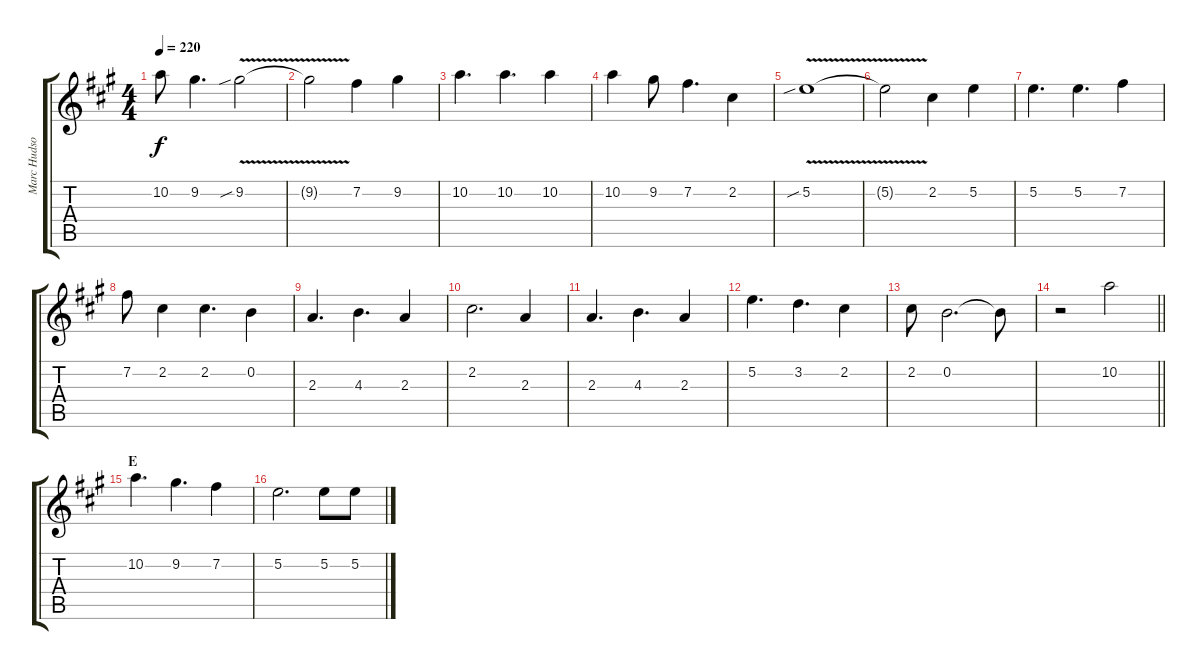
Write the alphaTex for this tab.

\track ("Marc Hudson" "Marc Hudso") {instrument distortionguitar}
\staff {score tabs}
\tuning (E4 B3 G3 D3 A2 E2) {hide}
\ts (4 4)
\tempo 220
\clef g2
\ks a
10.2.8{dy f} 9.2.4{d} 9.2{v sib}.2 |
9.2{t}.2 7.2.4 9.2.4 |
10.2.4{d} 10.2.4{d} 10.2.4 |
10.2.4 9.2.8 7.2.4{d} 2.2.4 |
5.2{v sib}.1 |
5.2{t}.2 2.2.4 5.2.4 |
5.2.4{d} 5.2.4{d} 7.2.4 |
7.2.8 2.2.4 2.2.4{d} 0.2.4 |
2.3.4{d} 4.3.4{d} 2.3.4 |
2.2.2{d} 2.3.4 |
2.3.4{d} 4.3.4{d} 2.3.4 |
5.2.4{d} 3.2.4{d} 2.2.4 |
2.2.8 0.2.2{d} 0.2{t}.8 |
\barLineRight lightlight
r.2 10.2.2 |
\section ("" "E")
10.2.4{d} 9.2.4{d} 7.2.4 |
5.2.2{d} 5.2.8 5.2.8
